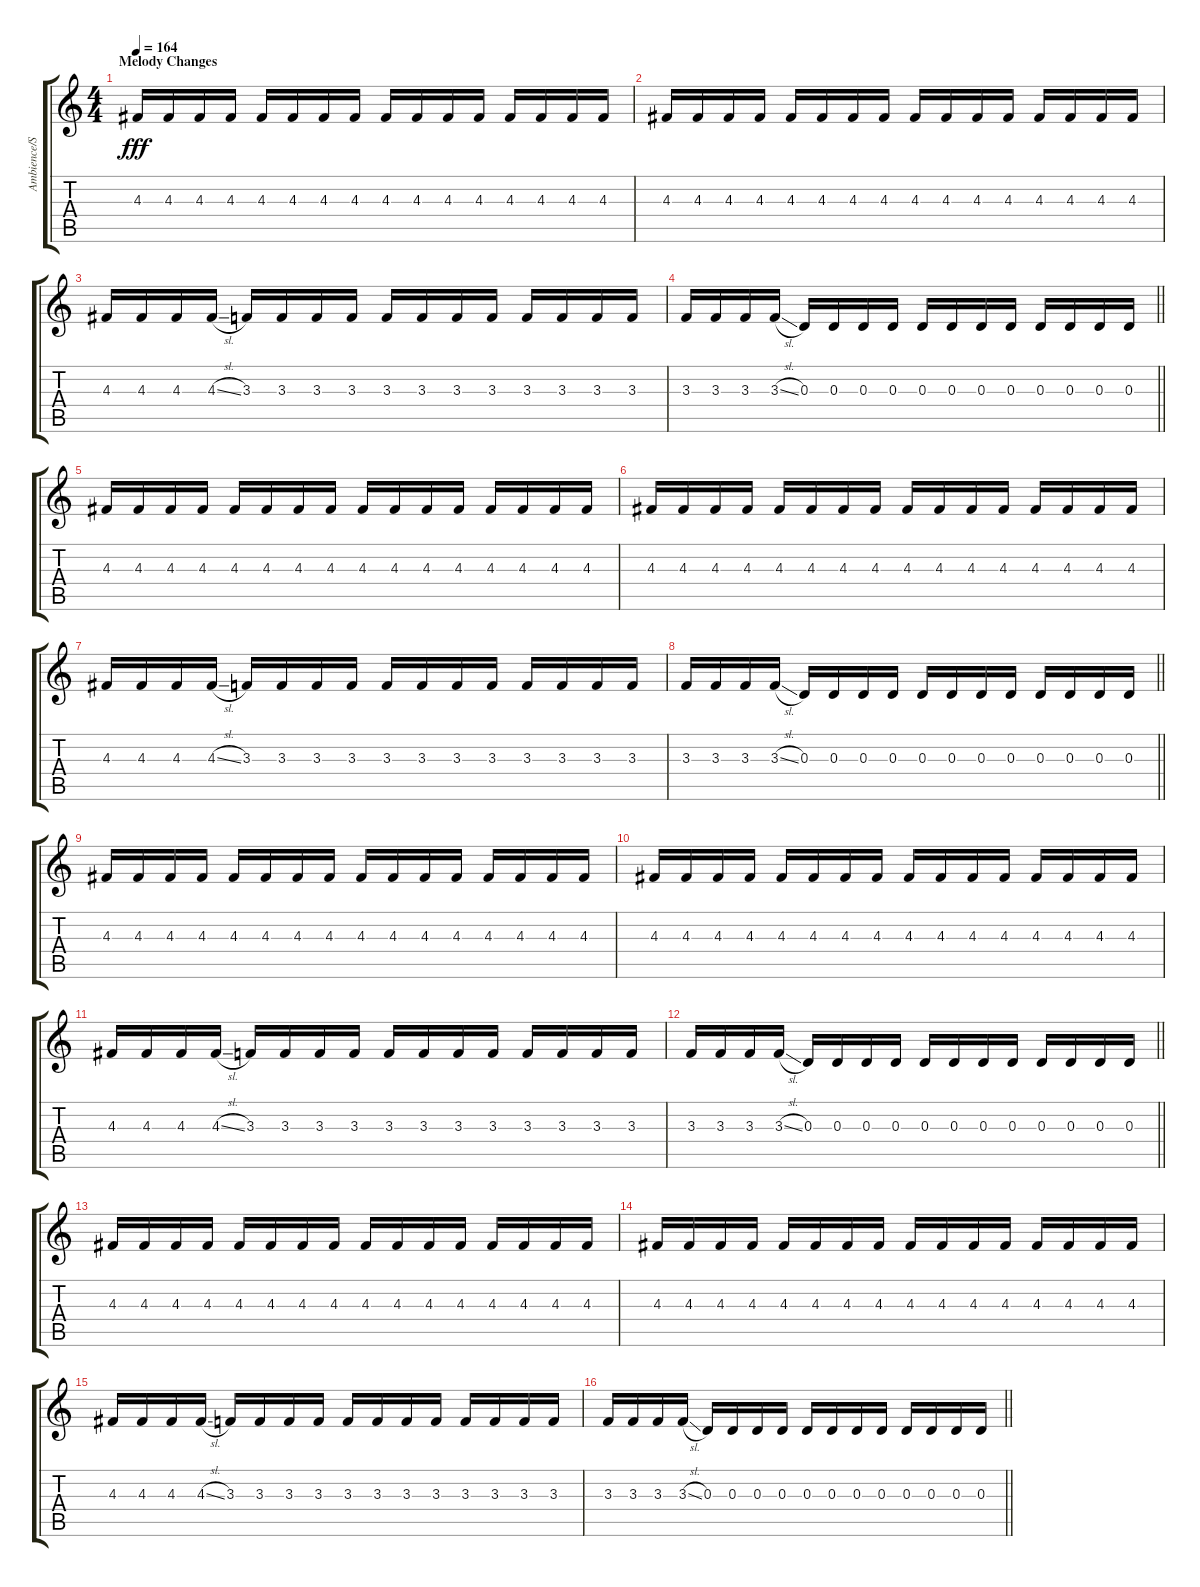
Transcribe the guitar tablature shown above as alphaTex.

\track ("Ambience/Second Lead" "Ambience/S") {instrument distortionguitar}
\staff {score tabs}
\tuning (B3 Gb3 D3 A2 E2 B1) {hide}
\ts (4 4)
\section ("" "Melody Changes")
\tempo 164
\clef g2
\ks c
4.3.16{dy fff volume 11} 4.3.16 4.3.16 4.3.16 4.3.16 4.3.16 4.3.16 4.3.16 4.3.16 4.3.16 4.3.16 4.3.16 4.3.16 4.3.16 4.3.16 4.3.16 |
4.3.16 4.3.16 4.3.16 4.3.16 4.3.16 4.3.16 4.3.16 4.3.16 4.3.16 4.3.16 4.3.16 4.3.16 4.3.16 4.3.16 4.3.16 4.3.16 |
4.3.16 4.3.16 4.3.16 4.3{sl}.16 3.3.16 3.3.16 3.3.16 3.3.16 3.3.16 3.3.16 3.3.16 3.3.16 3.3.16 3.3.16 3.3.16 3.3.16 |
\barLineRight lightlight
3.3.16 3.3.16 3.3.16 3.3{sl}.16 0.3.16 0.3.16 0.3.16 0.3.16 0.3.16 0.3.16 0.3.16 0.3.16 0.3.16 0.3.16 0.3.16 0.3.16 |
\section ("" "")
4.3.16 4.3.16 4.3.16 4.3.16 4.3.16 4.3.16 4.3.16 4.3.16 4.3.16 4.3.16 4.3.16 4.3.16 4.3.16 4.3.16 4.3.16 4.3.16 |
4.3.16 4.3.16 4.3.16 4.3.16 4.3.16 4.3.16 4.3.16 4.3.16 4.3.16 4.3.16 4.3.16 4.3.16 4.3.16 4.3.16 4.3.16 4.3.16 |
4.3.16 4.3.16 4.3.16 4.3{sl}.16 3.3.16 3.3.16 3.3.16 3.3.16 3.3.16 3.3.16 3.3.16 3.3.16 3.3.16 3.3.16 3.3.16 3.3.16 |
\barLineRight lightlight
3.3.16 3.3.16 3.3.16 3.3{sl}.16 0.3.16 0.3.16 0.3.16 0.3.16 0.3.16 0.3.16 0.3.16 0.3.16 0.3.16 0.3.16 0.3.16 0.3.16 |
\section ("" "")
4.3.16 4.3.16 4.3.16 4.3.16 4.3.16 4.3.16 4.3.16 4.3.16 4.3.16 4.3.16 4.3.16 4.3.16 4.3.16 4.3.16 4.3.16 4.3.16 |
4.3.16 4.3.16 4.3.16 4.3.16 4.3.16 4.3.16 4.3.16 4.3.16 4.3.16 4.3.16 4.3.16 4.3.16 4.3.16 4.3.16 4.3.16 4.3.16 |
4.3.16 4.3.16 4.3.16 4.3{sl}.16 3.3.16 3.3.16 3.3.16 3.3.16 3.3.16 3.3.16 3.3.16 3.3.16 3.3.16 3.3.16 3.3.16 3.3.16 |
\barLineRight lightlight
3.3.16 3.3.16 3.3.16 3.3{sl}.16 0.3.16 0.3.16 0.3.16 0.3.16 0.3.16 0.3.16 0.3.16 0.3.16 0.3.16 0.3.16 0.3.16 0.3.16 |
\section ("" "")
4.3.16 4.3.16 4.3.16 4.3.16 4.3.16 4.3.16 4.3.16 4.3.16 4.3.16 4.3.16 4.3.16 4.3.16 4.3.16 4.3.16 4.3.16 4.3.16 |
4.3.16 4.3.16 4.3.16 4.3.16 4.3.16 4.3.16 4.3.16 4.3.16 4.3.16 4.3.16 4.3.16 4.3.16 4.3.16 4.3.16 4.3.16 4.3.16 |
4.3.16 4.3.16 4.3.16 4.3{sl}.16 3.3.16 3.3.16 3.3.16 3.3.16 3.3.16 3.3.16 3.3.16 3.3.16 3.3.16 3.3.16 3.3.16 3.3.16 |
\barLineRight lightlight
3.3.16 3.3.16 3.3.16 3.3{sl}.16 0.3.16 0.3.16 0.3.16 0.3.16 0.3.16 0.3.16 0.3.16 0.3.16 0.3.16 0.3.16 0.3.16 0.3.16
